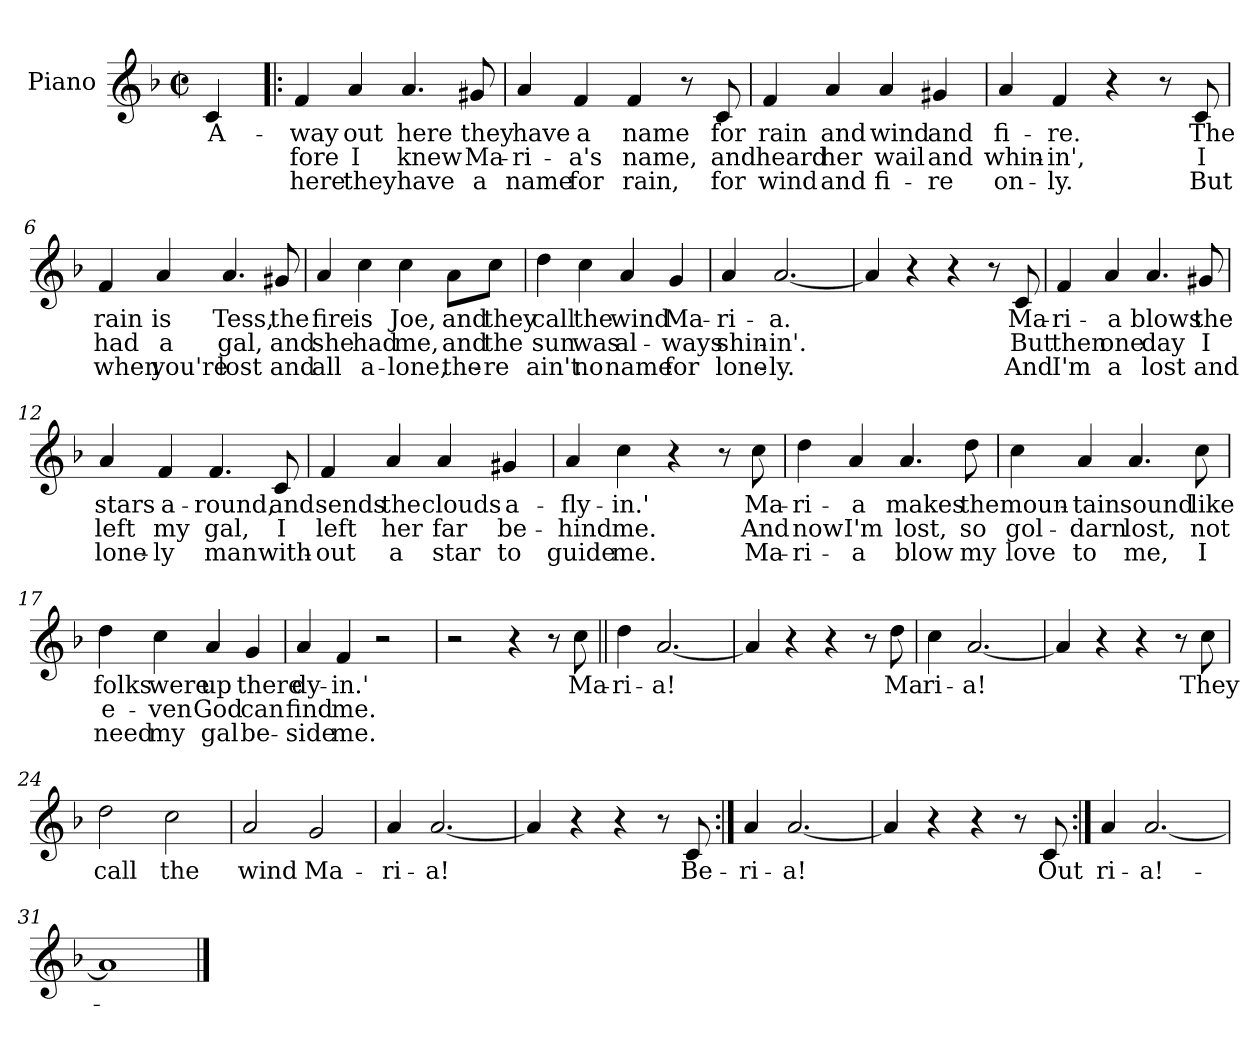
**kern	**text	**text	**text
*part1	*part1	*part1	*part1
*staff1	*staff1	*staff1	*staff1
*I"Piano	*	*	*
*I'Pno	*	*	*
*clefG2	*	*	*
*k[b-]	*	*	*
*F:	*	*	*
*M2/2	*	*	*
*met(c|)	*	*	*
=1	=1	=1	=1
4c/	A-	.	.
=2!|:	=2!|:	=2!|:	=2!|:
4f/	-way	fore	here
4a/	out	I	they
4.a/	here	knew	have
8g#X/	they	Ma-	a
=3	=3	=3	=3
4a/	have	-ri-	name
4f/	a	-a's	for
4f/	name	name,	rain,
8r	.	.	.
8c/	for	and	for
=4	=4	=4	=4
4f/	rain	heard	wind
4a/	and	her	and
4a/	wind	wail	fi-
4g#X/	and	and	-re
!!LO:LB:g=z
=5	=5	=5	=5
4a/	fi-	whin-	on-
4f/	-re.	-in',	-ly.
4r	.	.	.
8r	.	.	.
8c/	The	I	But
=6	=6	=6	=6
4f/	rain	had	when
4a/	is	a	you're
4.a/	Tess,	gal,	lost
8g#X/	the	and	and
=7	=7	=7	=7
4a/	fire	she	all
4cc\	is	had	a-
4cc\	Joe,	me,	-lone,
8a\L	and	and	the-
8cc\J	they	the	re
!!LO:LB:g=z
=8	=8	=8	=8
4dd\	call	sun	ain't
4cc\	the	was	no
4a/	wind	al-	name
4g/	Ma-	-ways	for
=9	=9	=9	=9
4a/	-ri-	shin-	lone-
[2.a/	-a.	-in'.	-ly.
=10	=10	=10	=10
4a/]	.	.	.
4r	.	.	.
4r	.	.	.
8r	.	.	.
8c/	Ma-	But	And
=11	=11	=11	=11
4f/	-ri-	then	I'm
4a/	-a	one	a
4.a/	blows	day	lost
8g#X/	the	I	and
!!LO:LB:g=z
=12	=12	=12	=12
4a/	stars	left	lone-
4f/	a-	my	-ly
4.f/	-round,	gal,	man
8c/	and	I	with-
=13	=13	=13	=13
4f/	sends	left	-out
4a/	the	her	a
4a/	clouds	far	star
4g#X/	a-	be-	to
=14	=14	=14	=14
4a/	-fly-	-hind	guide
4cc\	-in.'	me.	me.
4r	.	.	.
8r	.	.	.
8cc\	Ma-	And	Ma-
!!LO:LB:g=z
=15	=15	=15	=15
4dd\	-ri-	now	ri-
4a/	-a	I'm	-a
4.a/	makes	lost,	blow
8dd\	the	so	my
=16	=16	=16	=16
4cc\	moun-	gol-	love
4a/	-tain	-darn	to
4.a/	sound	lost,	me,
8cc\	like	not	I
=17	=17	=17	=17
4dd\	folks	e-	need
4cc\	were	-ven	my
4a/	up	God	gal
4g/	there	can	be-
=18	=18	=18	=18
4a/	dy-	find	-side
4f/	-in.'	me.	me.
2r	.	.	.
!!LO:LB:g=z
=19	=19	=19	=19
2r	.	.	.
4r	.	.	.
8r	.	.	.
8cc\	Ma-	.	.
=20||	=20||	=20||	=20||
4dd\	-ri-	.	.
[2.a/	-a!	.	.
=21	=21	=21	=21
4a/]	.	.	.
4r	.	.	.
4r	.	.	.
8r	.	.	.
8dd\	Ma	.	.
=22	=22	=22	=22
4cc\	ri-	.	.
[2.a/	-a!	.	.
!!LO:PB:g=z
=23	=23	=23	=23
4a/]	.	.	.
4r	.	.	.
4r	.	.	.
8r	.	.	.
8cc\	They	.	.
=24	=24	=24	=24
2dd\	call	.	.
2cc\	the	.	.
=25	=25	=25	=25
2a/	wind	.	.
2g/	Ma-	.	.
=26	=26	=26	=26
4a/	-ri-	.	.
[2.a/	-a!	.	.
=27	=27	=27	=27
4a/]	.	.	.
4r	.	.	.
4r	.	.	.
8r	.	.	.
8c/	Be-	.	.
!!LO:LB:g=z
=28:|!	=28:|!	=28:|!	=28:|!
4a/	-ri-	.	.
[2.a/	-a!	.	.
=29	=29	=29	=29
4a/]	.	.	.
4r	.	.	.
4r	.	.	.
8r	.	.	.
8c/	-Out	.	.
=30:|!	=30:|!	=30:|!	=30:|!
4a/	ri-	.	.
[2.a/	-a!-	.	.
=31	=31	=31	=31
1a]	.	.	.
==	==	==	==
*-	*-	*-	*-
